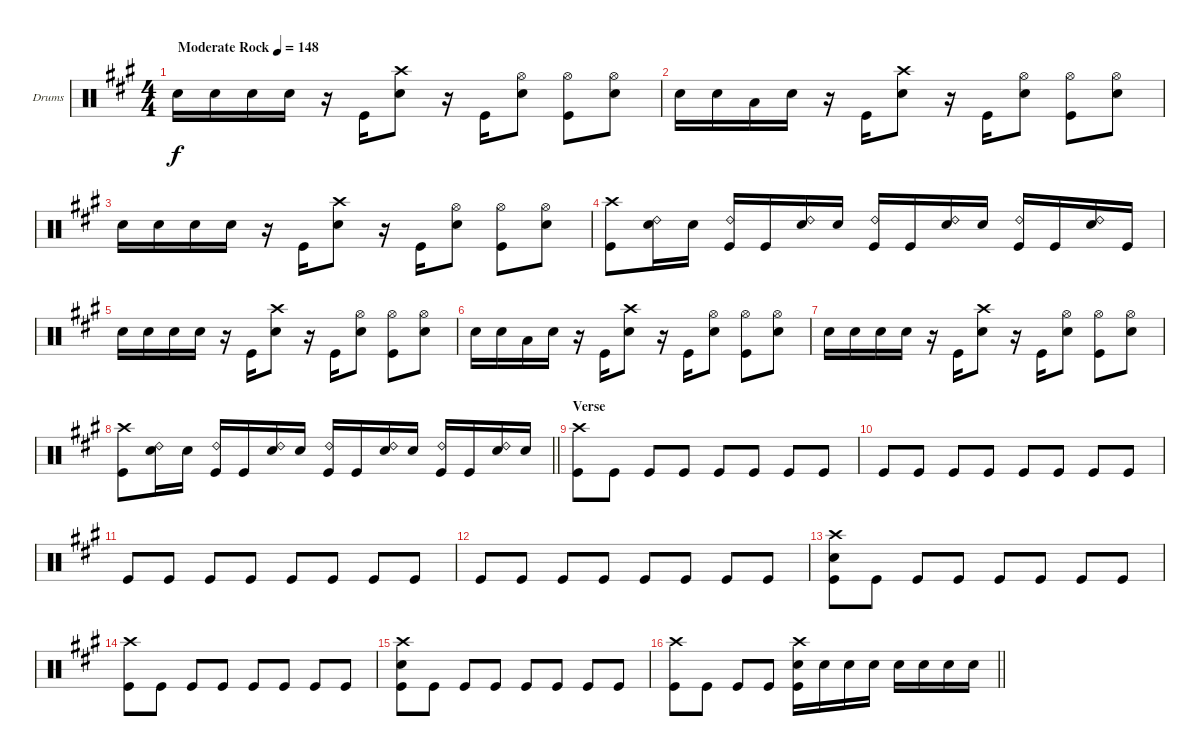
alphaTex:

\defaultSystemsLayout 4
\bracketExtendMode groupsimilarinstruments
\firstSystemTrackNameOrientation horizontal
\otherSystemsTrackNameOrientation horizontal
\track ("Drums" "Drums") {instrument percussion}
\staff {score}
\articulation defaults
\ts (4 4)
\tempo (148 "Moderate Rock")
\clef neutral
\scale
0.526971
\ks a "Snare (hit) 2".16{dy f} "Snare (hit) 2".16 "Snare (hit) 2".16 "Snare (hit) 2".16
r.16 "Kick (hit)".16 ("Snare (hit) 2" "Crash high (hit)").8 r.16 "Kick (hit)".16 ("Snare (hit) 2" "Hi-Hat (open)").8 ("Hi-Hat (open)" "Kick (hit)").8 ("Snare (hit) 2" "Hi-Hat (open)").8 |
\scale
0.236515 "Snare (hit) 2".16 "Snare (hit) 2".16 "Low Tom (hit)".16 "Snare (hit) 2".16 r.16 "Kick (hit)".16 ("Snare (hit) 2" "Crash high (hit)").8 r.16 "Kick (hit)".16 ("Snare (hit) 2" "Hi-Hat (open)").8 ("Hi-Hat (open)" "Kick (hit)").8 ("Snare (hit) 2" "Hi-Hat (open)").8 |
\scale
0.236515 "Snare (hit) 2".16 "Snare (hit) 2".16 "Snare (hit) 2".16 "Snare (hit) 2".16 r.16 "Kick (hit)".16 ("Snare (hit) 2" "Crash high (hit)").8 r.16 "Kick (hit)".16 ("Snare (hit) 2" "Hi-Hat (open)").8 ("Hi-Hat (open)" "Kick (hit)").8 ("Snare (hit) 2" "Hi-Hat (open)").8 |
\scale
0.333333 ("Kick (hit)" "Crash high (hit)").8 ("Ride (bell) 2" "Snare (hit) 2").16 "Snare (hit) 2".16 ("Kick (hit)" "Ride (bell) 2").16 "Kick (hit)".16 ("Ride (bell) 2" "Snare (hit) 2").16 "Snare (hit) 2".16 ("Kick (hit)" "Ride (bell) 2").16 "Kick (hit)".16 ("Ride (bell) 2" "Snare (hit) 2").16 "Snare (hit) 2".16 ("Kick (hit)" "Ride (bell) 2").16 "Kick (hit)".16 ("Ride (bell) 2" "Snare (hit) 2").16 "Kick (hit)".16 |
\scale
0.333333 "Snare (hit) 2".16 "Snare (hit) 2".16 "Snare (hit) 2".16 "Snare (hit) 2".16 r.16 "Kick (hit)".16 ("Snare (hit) 2" "Crash high (hit)").8 r.16 "Kick (hit)".16 ("Snare (hit) 2" "Hi-Hat (open)").8 ("Hi-Hat (open)" "Kick (hit)").8 ("Snare (hit) 2" "Hi-Hat (open)").8 |
\scale
0.333333 "Snare (hit) 2".16 "Snare (hit) 2".16 "Low Tom (hit)".16 "Snare (hit) 2".16 r.16 "Kick (hit)".16 ("Snare (hit) 2" "Crash high (hit)").8 r.16 "Kick (hit)".16 ("Snare (hit) 2" "Hi-Hat (open)").8 ("Hi-Hat (open)" "Kick (hit)").8 ("Snare (hit) 2" "Hi-Hat (open)").8 |
\scale
0.333333 "Snare (hit) 2".16 "Snare (hit) 2".16 "Snare (hit) 2".16 "Snare (hit) 2".16 r.16 "Kick (hit)".16 ("Snare (hit) 2" "Crash high (hit)").8 r.16 "Kick (hit)".16 ("Snare (hit) 2" "Hi-Hat (open)").8 ("Hi-Hat (open)" "Kick (hit)").8 ("Snare (hit) 2" "Hi-Hat (open)").8 |
\scale
0.333333
\barLineRight lightlight
("Kick (hit)" "Crash high (hit)").8 ("Ride (bell) 2" "Snare (hit) 2").16 "Snare (hit) 2".16 ("Kick (hit)" "Ride (bell) 2").16 "Kick (hit)".16 ("Ride (bell) 2" "Snare (hit) 2").16 "Snare (hit) 2".16 ("Kick (hit)" "Ride (bell) 2").16 "Kick (hit)".16 ("Ride (bell) 2" "Snare (hit) 2").16 "Snare (hit) 2".16 ("Kick (hit)" "Ride (bell) 2").16 "Kick (hit)".16 ("Ride (bell) 2" "Snare (hit) 2").16 "Snare (hit) 2".16 |
\section ("" "Verse")
\scale
0.333333 ("Kick (hit)" "Crash high (hit)").8 "Kick (hit)".8 "Kick (hit)".8 "Kick (hit)".8 "Kick (hit)".8 "Kick (hit)".8 "Kick (hit)".8 "Kick (hit)".8 |
\scale
0.333333 "Kick (hit)".8 "Kick (hit)".8 "Kick (hit)".8 "Kick (hit)".8 "Kick (hit)".8 "Kick (hit)".8 "Kick (hit)".8 "Kick (hit)".8 |
\scale
0.333333 "Kick (hit)".8 "Kick (hit)".8 "Kick (hit)".8 "Kick (hit)".8 "Kick (hit)".8 "Kick (hit)".8 "Kick (hit)".8 "Kick (hit)".8 |
\scale
0.333333 "Kick (hit)".8 "Kick (hit)".8 "Kick (hit)".8 "Kick (hit)".8 "Kick (hit)".8 "Kick (hit)".8 "Kick (hit)".8 "Kick (hit)".8 |
\scale
0.333333 ("Kick (hit)" "Crash high (hit)" "Snare (hit) 2").8 "Kick (hit)".8 "Kick (hit)".8 "Kick (hit)".8 "Kick (hit)".8 "Kick (hit)".8 "Kick (hit)".8 "Kick (hit)".8 |
\scale
0.333333 ("Kick (hit)" "Crash high (hit)").8 "Kick (hit)".8 "Kick (hit)".8 "Kick (hit)".8 "Kick (hit)".8 "Kick (hit)".8 "Kick (hit)".8 "Kick (hit)".8 |
\scale
0.333333 ("Kick (hit)" "Crash high (hit)" "Snare (hit) 2").8 "Kick (hit)".8 "Kick (hit)".8 "Kick (hit)".8 "Kick (hit)".8 "Kick (hit)".8 "Kick (hit)".8 "Kick (hit)".8 |
\scale
0.333333
\barLineRight lightlight
("Kick (hit)" "Crash high (hit)").8 "Kick (hit)".8 "Kick (hit)".8 "Kick (hit)".8 ("Kick (hit)" "Crash high (hit)" "Snare (hit) 2").16 "Snare (hit) 2".16 "Snare (hit) 2".16 "Snare (hit) 2".16 "Snare (hit) 2".16 "Snare (hit) 2".16 "Snare (hit) 2".16 "Snare (hit) 2".16
